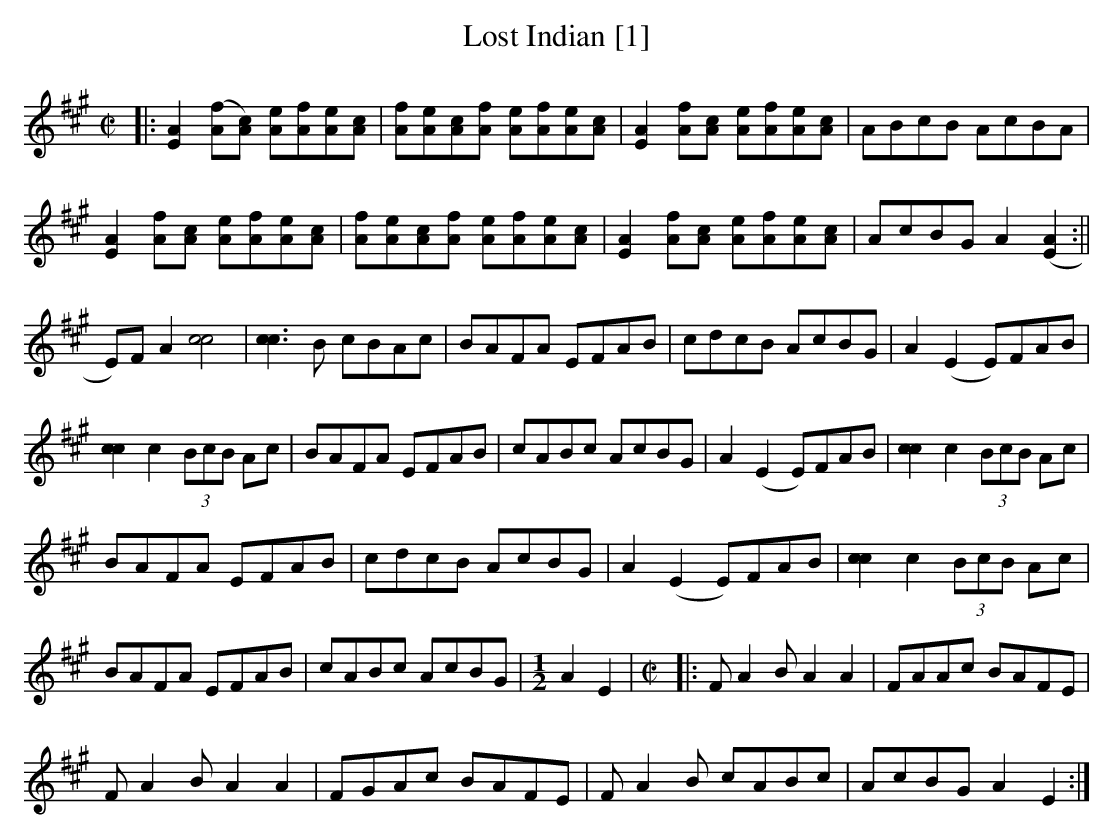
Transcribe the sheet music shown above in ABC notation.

X:1
T:Lost Indian [1]
M:C|
L:1/8
K:A
|:[E2A2] [A(f][Ac)] [Ae][Af][Ae][Ac]|[Af][Ae][Ac][Af] [Ae][Af][Ae][Ac]|[E2A2] [Af][Ac] [Ae][Af][Ae][Ac]|ABcB AcBA|
[E2A2] [Af][Ac] [Ae][Af][Ae][Ac]|[Af][Ae][Ac][Af] [Ae][Af][Ae][Ac]|[E2A2] [Af][Ac] [Ae][Af][Ae][Ac]|AcBG A2 [(E2A2]:||
E)F A2 [c4c4]|[c3c3]B cBAc|BAFA EFAB|cdcB AcBG|A2(E2 E)FAB|
[c2c2]c2 (3BcB Ac|BAFA EFAB|cABc AcBG|A2(E2 E)FAB|[c2c2]c2 (3BcB Ac|
BAFA EFAB|cdcB AcBG|A2(E2 E)FAB|[c2c2]c2 (3BcB Ac|
BAFA EFAB|cABc AcBG|\
M:1/2
L:1/8
A2E2|\
M:C|
L:1/8
|:FA2B A2A2|FAAc BAFE|
FA2B A2A2|FGAc BAFE|FA2B cABc|AcBG A2E2:|]
